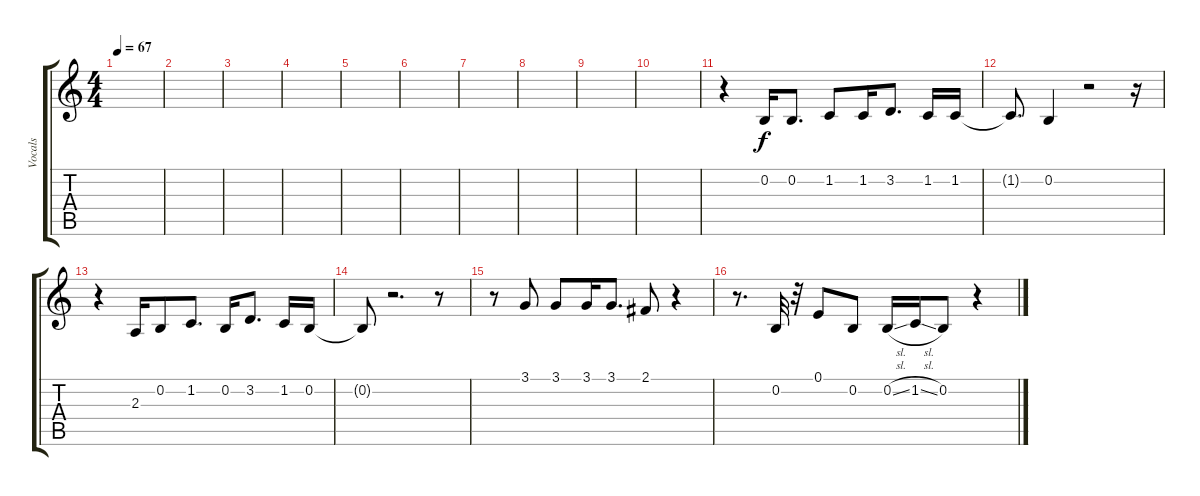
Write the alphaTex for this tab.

\track ("Vocals" "Vocals") {instrument flute}
\staff {score tabs}
\tuning (E4 B3 G3 D3 A2 E2) {hide}
\ts (4 4)
\tempo 67
\clef g2
\ks c
|
|
|
|
|
|
|
|
|
|
r.4 0.2.16 0.2.8{d} 1.2.8 1.2.16 3.2.8{d} 1.2.16 1.2.16 |
1.2{t}.8{d} 0.2.4 r.2 r.16 |
r.4 2.3.16 0.2.8 1.2.8{d} 0.2.16 3.2.8{d} 1.2.16 0.2.16 |
0.2{t}.8 r.2{d} r.8 |
r.8 3.1.8 3.1.8 3.1.16 3.1.8{d} 2.1.8 r.4 |
r.8{d} 0.2.32 r.32 0.1.8 0.2.8 0.2{sl}.16 1.2{sl}.16 0.2.8 r.4
